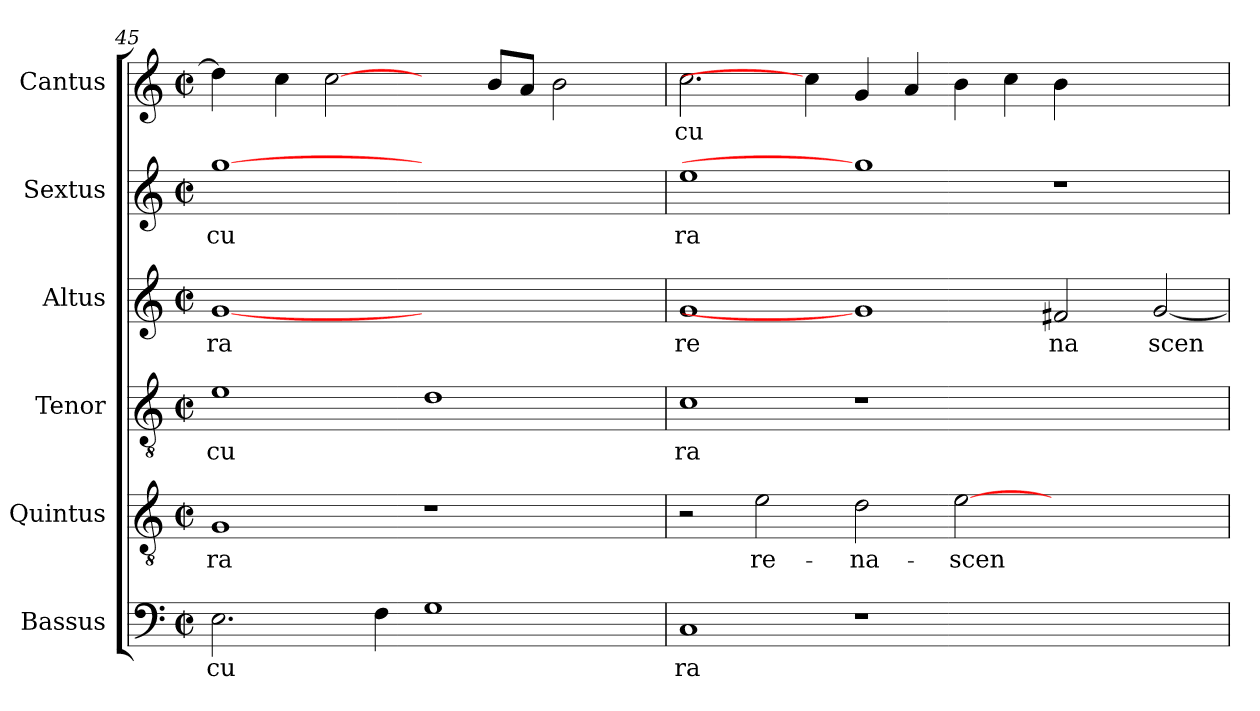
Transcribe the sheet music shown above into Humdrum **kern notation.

**kern	**text	**kern	**text	**kern	**text	**kern	**text	**kern	**text	**kern	**text
*part6	*part6	*part5	*part5	*part4	*part4	*part3	*part3	*part2	*part2	*part1	*part1
*staff6	*staff6	*staff5	*staff5	*staff4	*staff4	*staff3	*staff3	*staff2	*staff2	*staff1	*staff1
*I"Bassus	*	*I"Quintus	*	*I"Tenor	*	*I"Altus	*	*I"Sextus	*	*I"Cantus	*
!!LO:PB:g=z
*clefF4	*	*clefGv2	*	*clefGv2	*	*clefG2	*	*clefG2	*	*clefG2	*
*M2/2	*	*M2/2	*	*M2/2	*	*M2/2	*	*M2/2	*	*M2/2	*
*met(c|)	*	*met(c|)	*	*met(c|)	*	*met(c|)	*	*met(c|)	*	*met(c|)	*
=45	=45	=45	=45	=45	=45	=45	=45	=45	=45	=45	=45
!	!LO:LY:b:cj	!	!LO:LY:b:cj	!	!LO:LY:b:cj	!	!LO:LY:b:cj	!	!LO:LY:b:cj	!	!
*	*	*	*	*	*	*	*	*^	*	*	*
2.E\	cu	1G	ra	1e	cu	[1g	-ra	[1gg	8.ryy	cu	4dd\]	.
.	.	.	.	.	.	.	.	.	1ryy	.	.	.
.	.	.	.	.	.	.	.	.	.	.	4cc\	.
.	.	.	.	.	.	.	.	.	.	.	[2cc\	.
4F\	.	.	.	.	.	.	.	.	.	.	.	.
1G	.	1r	.	1d	.	1ryy	.	1ryy	.	.	4ryy	.
.	.	.	.	.	.	.	.	.	2ryy	.	.	.
.	.	.	.	.	.	.	.	.	.	.	8b/L	.
.	.	.	.	.	.	.	.	.	.	.	8a/J	.
.	.	.	.	.	.	.	.	.	.	.	2b\	.
.	.	.	.	.	.	.	.	.	4ryy	.	.	.
.	.	.	.	.	.	.	.	.	16ryy	.	.	.
=46	=46	=46	=46	=46	=46	=46	=46	=46	=46	=46	=46	=46
!	!LO:LY:b:cj	!	!	!	!LO:LY:b:cj	!	!LO:LY:b:cj	!	!	!LO:LY:b:cj	!	!LO:LY:b:cj
*	*	*	*	*	*	*	*	*v	*v	*	*	*
1C	ra	2r	.	1c	ra	1g	re	1ee	ra	2.cc\	cu
!	!	!	!LO:LY:b:cj	!	!	!	!	!	!	!	!
.	.	2e\	re-	.	.	.	.	.	.	.	.
.	.	.	.	.	.	.	.	.	.	4cc\]	.
!	!	!	!LO:LY:b:cj	!	!	!	!	!	!	!	!
1r	.	2d\	-na-	1r	.	1g]	.	1gg]	.	4g/	.
.	.	.	.	.	.	.	.	.	.	4a/	.
!	!	!	!LO:LY:b	!	!	!	!	!	!	!	!
.	.	[>2e\	-scen-	.	.	.	.	.	.	4b\	.
.	.	.	.	.	.	.	.	.	.	4cc\	.
!	!	!	!	!	!	!	!LO:LY:b:cj	!	!	!	!
1ryy	.	1ryy	.	1ryy	.	2f#X/	na	1r	.	4b\	.
.	.	.	.	.	.	.	.	.	.	2.ryy	.
!	!	!	!	!	!	!	!LO:LY:b	!	!	!	!
.	.	.	.	.	.	[<2g/	scen	.	.	.	.
=	=	=	=	=	=	=	=	=	=	=	=
*-	*-	*-	*-	*-	*-	*-	*-	*-	*-	*-	*-
